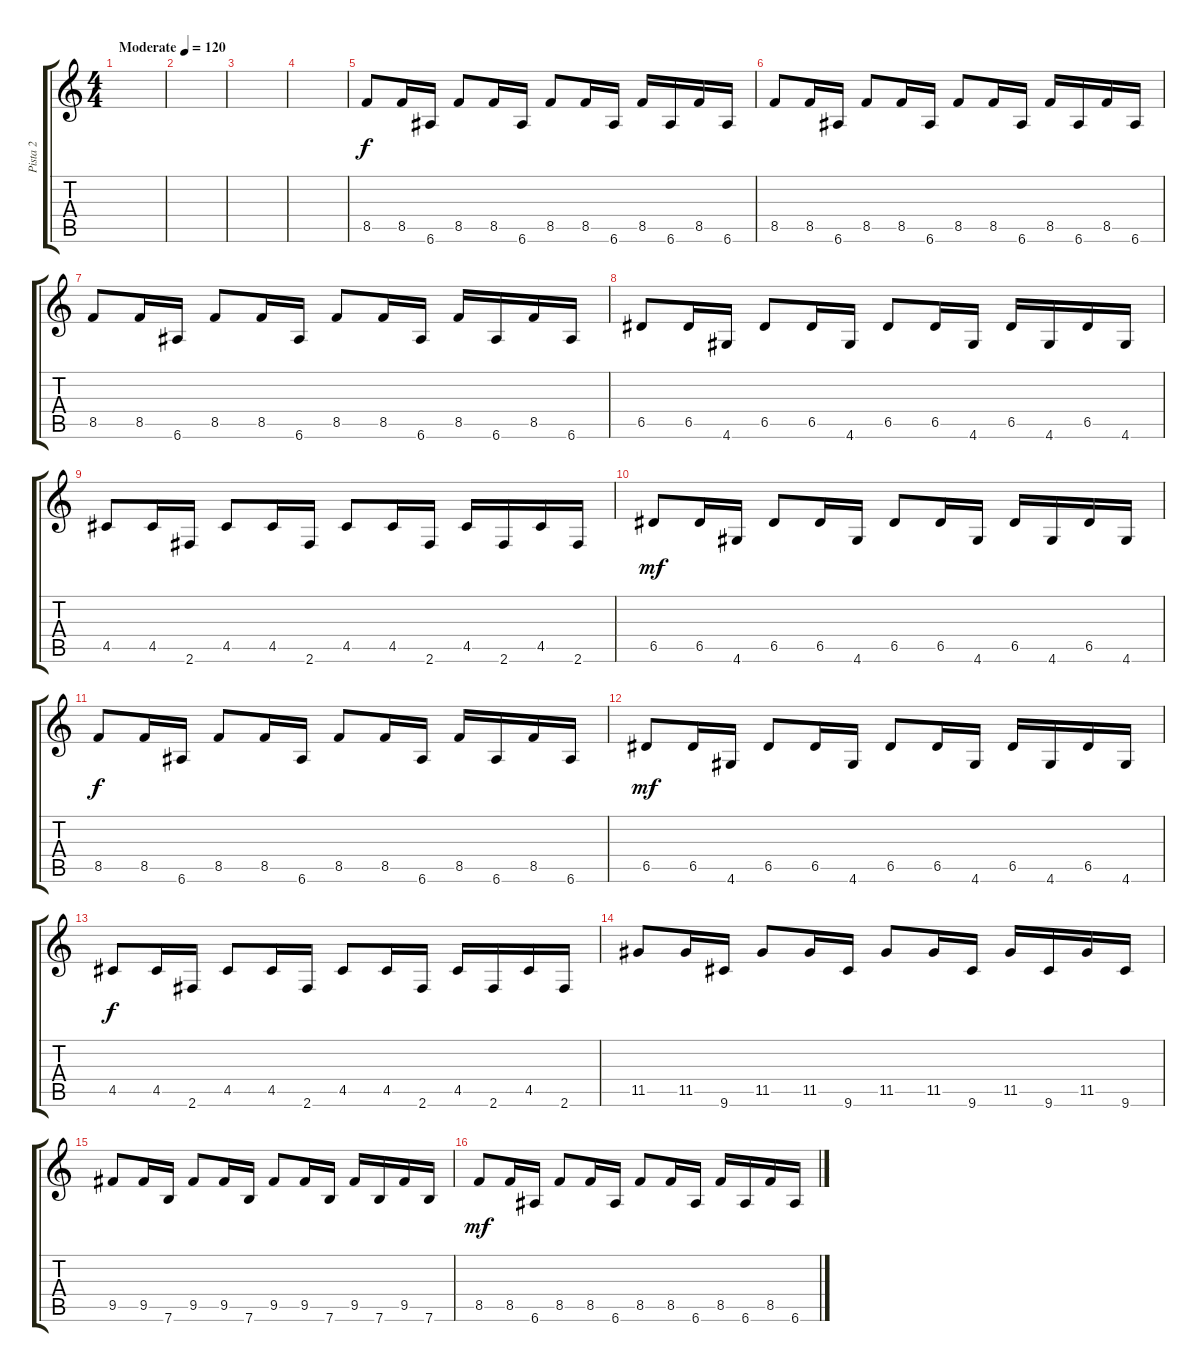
\track ("Pista 2" "Pista 2") {instrument overdrivenguitar}
\staff {score tabs}
\tuning (E4 B3 G3 D3 A2 E2) {hide}
\ts (4 4)
\tempo (120 "Moderate")
\clef g2
\ks c
|
|
|
|
8.5.8 8.5.16 6.6.16 8.5.8 8.5.16 6.6.16 8.5.8 8.5.16 6.6.16 8.5.16 6.6.16 8.5.16 6.6.16 |
8.5.8 8.5.16 6.6.16 8.5.8 8.5.16 6.6.16 8.5.8 8.5.16 6.6.16 8.5.16 6.6.16 8.5.16 6.6.16 |
8.5.8 8.5.16 6.6.16 8.5.8 8.5.16 6.6.16 8.5.8 8.5.16 6.6.16 8.5.16 6.6.16 8.5.16 6.6.16 |
6.5.8 6.5.16 4.6.16 6.5.8 6.5.16 4.6.16 6.5.8 6.5.16 4.6.16 6.5.16 4.6.16 6.5.16 4.6.16 |
4.5.8{dy f} 4.5.16 2.6.16 4.5.8 4.5.16 2.6.16 4.5.8 4.5.16 2.6.16 4.5.16 2.6.16 4.5.16 2.6.16 |
6.5.8{dy mf} 6.5.16 4.6.16 6.5.8 6.5.16 4.6.16 6.5.8 6.5.16 4.6.16 6.5.16 4.6.16 6.5.16 4.6.16 |
8.5.8{dy f} 8.5.16 6.6.16 8.5.8 8.5.16 6.6.16 8.5.8 8.5.16 6.6.16 8.5.16 6.6.16 8.5.16 6.6.16 |
6.5.8{dy mf} 6.5.16 4.6.16 6.5.8 6.5.16 4.6.16 6.5.8 6.5.16 4.6.16 6.5.16 4.6.16 6.5.16 4.6.16 |
4.5.8{dy f} 4.5.16 2.6.16 4.5.8 4.5.16 2.6.16 4.5.8 4.5.16 2.6.16 4.5.16 2.6.16 4.5.16 2.6.16 |
11.5.8 11.5.16 9.6.16 11.5.8 11.5.16 9.6.16 11.5.8 11.5.16 9.6.16 11.5.16 9.6.16 11.5.16 9.6.16 |
9.5.8 9.5.16 7.6.16 9.5.8 9.5.16 7.6.16 9.5.8 9.5.16 7.6.16 9.5.16 7.6.16 9.5.16 7.6.16 |
8.5.8{dy mf} 8.5.16 6.6.16 8.5.8 8.5.16 6.6.16 8.5.8 8.5.16 6.6.16 8.5.16 6.6.16 8.5.16 6.6.16
